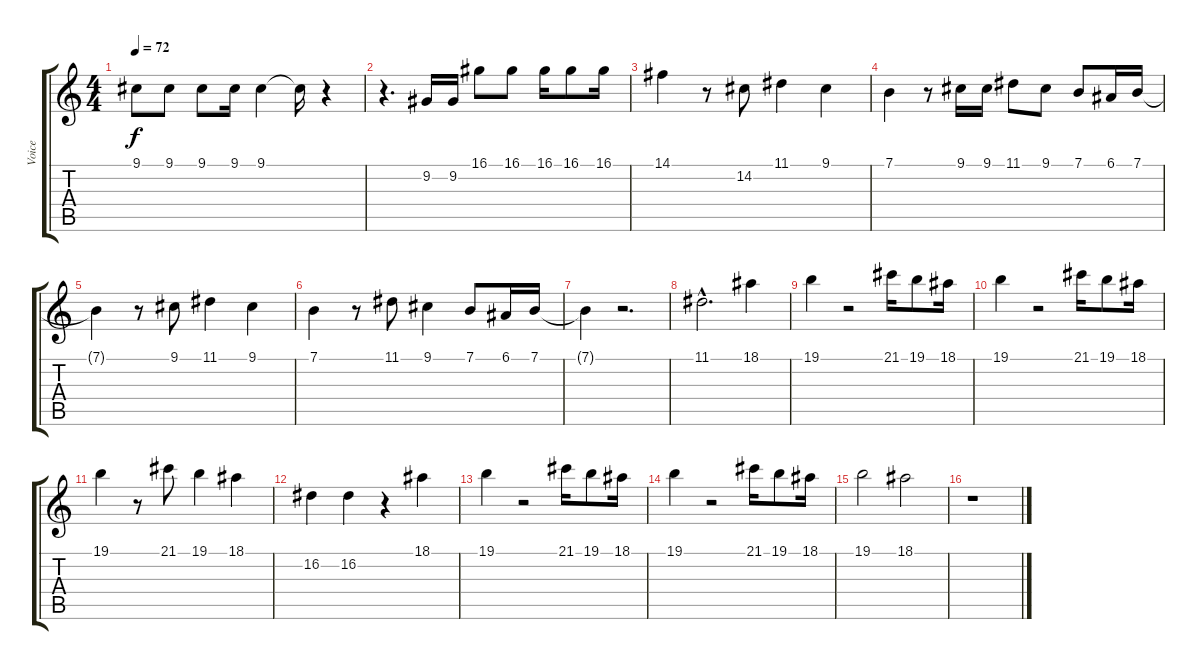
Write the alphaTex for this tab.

\track ("Voice" "Voice") {instrument trumpet}
\staff {score tabs}
\tuning (E4 B3 G3 D3 A2 E2) {hide}
\ts (4 4)
\tempo 72
\clef g2
\ks c
9.1.8{dy f} 9.1.8 9.1.8 9.1.16 9.1.4 9.1{t}.16 r.4 |
r.4{d} 9.2.16 9.2.16 16.1.8 16.1.8 16.1.16 16.1.8 16.1.16 |
14.1.4 r.8 14.2.8 11.1.4 9.1.4 |
7.1.4 r.8 9.1.16 9.1.16 11.1.8 9.1.8 7.1.8 6.1.16 7.1.16 |
7.1{t}.4 r.8 9.1.8 11.1.4 9.1.4 |
7.1.4 r.8 11.1.8 9.1.4 7.1.8 6.1.16 7.1.16 |
7.1{t}.4 r.2{d} |
11.1{hac}.2{d} 18.1.4 |
19.1.4 r.2 21.1.16 19.1.8 18.1.16 |
19.1.4 r.2 21.1.16 19.1.8 18.1.16 |
19.1.4 r.8 21.1.8 19.1.4 18.1.4 |
16.2.4 16.2.4 r.4 18.1.4 |
19.1.4 r.2 21.1.16 19.1.8 18.1.16 |
19.1.4 r.2 21.1.16 19.1.8 18.1.16 |
19.1.2 18.1.2 |
r.1
